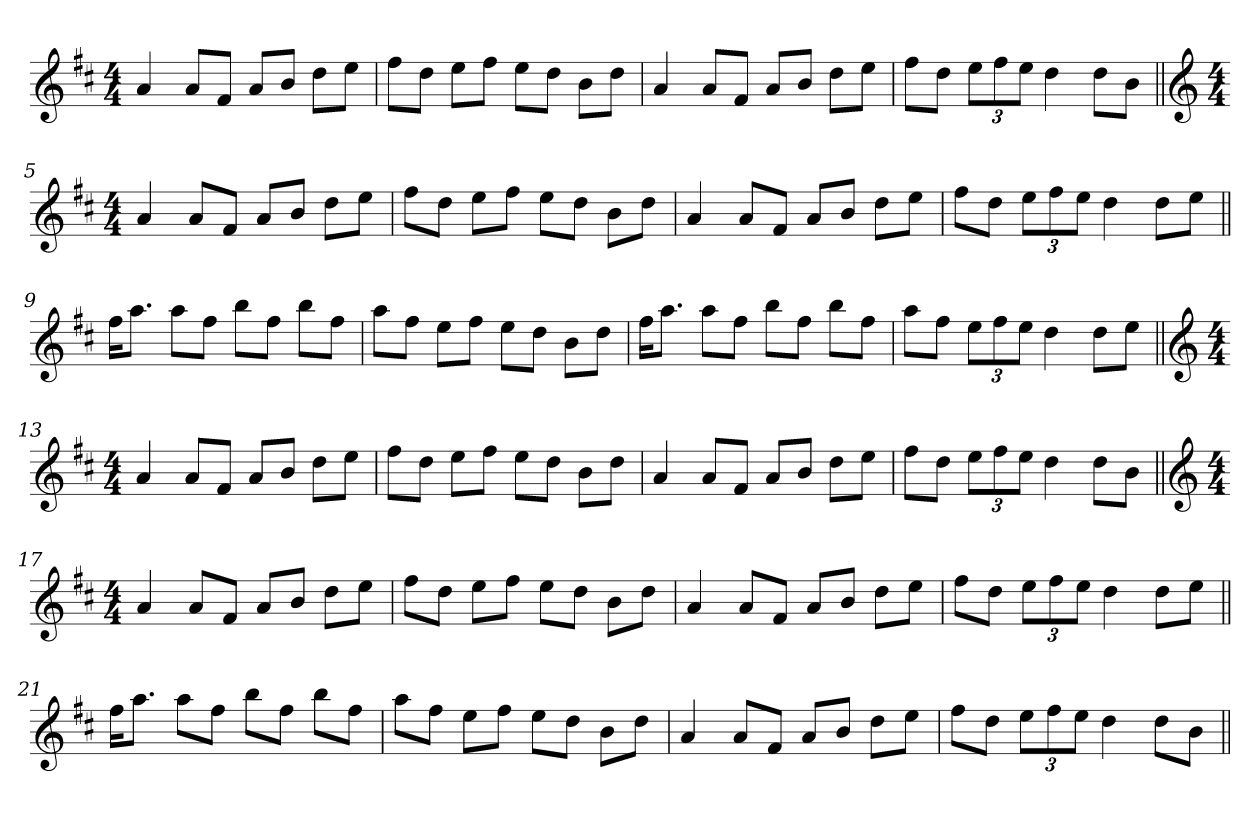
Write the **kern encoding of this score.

**kern
*part1
*staff1
*clefG2
*k[f#c#]
*D:
*M4/4
=1
4a/
8a/L
8f#/J
8a/L
8b/J
8dd\L
8ee\J
=2
8ff#\L
8dd\J
8ee\L
8ff#\J
8ee\L
8dd\J
8b\L
8dd\J
=3
4a/
8a/L
8f#/J
8a/L
8b/J
8dd\L
8ee\J
=4
8ff#\L
8dd\J
12ee\L
12ff#\
12ee\J
4dd\
8dd\L
8b\J
=5||
*clefG2
*M4/4
4a/
8a/L
8f#/J
8a/L
8b/J
8dd\L
8ee\J
!!LO:LB:g=z
=6
8ff#\L
8dd\J
8ee\L
8ff#\J
8ee\L
8dd\J
8b\L
8dd\J
=7
4a/
8a/L
8f#/J
8a/L
8b/J
8dd\L
8ee\J
=8
8ff#\L
8dd\J
12ee\L
12ff#\
12ee\J
4dd\
8dd\L
8ee\J
=9||
16ff#\KL
8.aa\J
8aa\L
8ff#\J
8bb\L
8ff#\J
8bb\L
8ff#\J
=10
8aa\L
8ff#\J
8ee\L
8ff#\J
8ee\L
8dd\J
8b\L
8dd\J
!!LO:LB:g=z
=11
16ff#\KL
8.aa\J
8aa\L
8ff#\J
8bb\L
8ff#\J
8bb\L
8ff#\J
=12
8aa\L
8ff#\J
12ee\L
12ff#\
12ee\J
4dd\
8dd\L
8ee\J
=13||
*clefG2
*M4/4
4a/
8a/L
8f#/J
8a/L
8b/J
8dd\L
8ee\J
=14
8ff#\L
8dd\J
8ee\L
8ff#\J
8ee\L
8dd\J
8b\L
8dd\J
=15
4a/
8a/L
8f#/J
8a/L
8b/J
8dd\L
8ee\J
!!LO:LB:g=z
=16
8ff#\L
8dd\J
12ee\L
12ff#\
12ee\J
4dd\
8dd\L
8b\J
=17||
*clefG2
*M4/4
4a/
8a/L
8f#/J
8a/L
8b/J
8dd\L
8ee\J
=18
8ff#\L
8dd\J
8ee\L
8ff#\J
8ee\L
8dd\J
8b\L
8dd\J
=19
4a/
8a/L
8f#/J
8a/L
8b/J
8dd\L
8ee\J
=20
8ff#\L
8dd\J
12ee\L
12ff#\
12ee\J
4dd\
8dd\L
8ee\J
!!LO:LB:g=z
=21||
16ff#\KL
8.aa\J
8aa\L
8ff#\J
8bb\L
8ff#\J
8bb\L
8ff#\J
=22
8aa\L
8ff#\J
8ee\L
8ff#\J
8ee\L
8dd\J
8b\L
8dd\J
=23
4a/
8a/L
8f#/J
8a/L
8b/J
8dd\L
8ee\J
=24
8ff#\L
8dd\J
12ee\L
12ff#\
12ee\J
4dd\
8dd\L
8b\J
=||
*-
